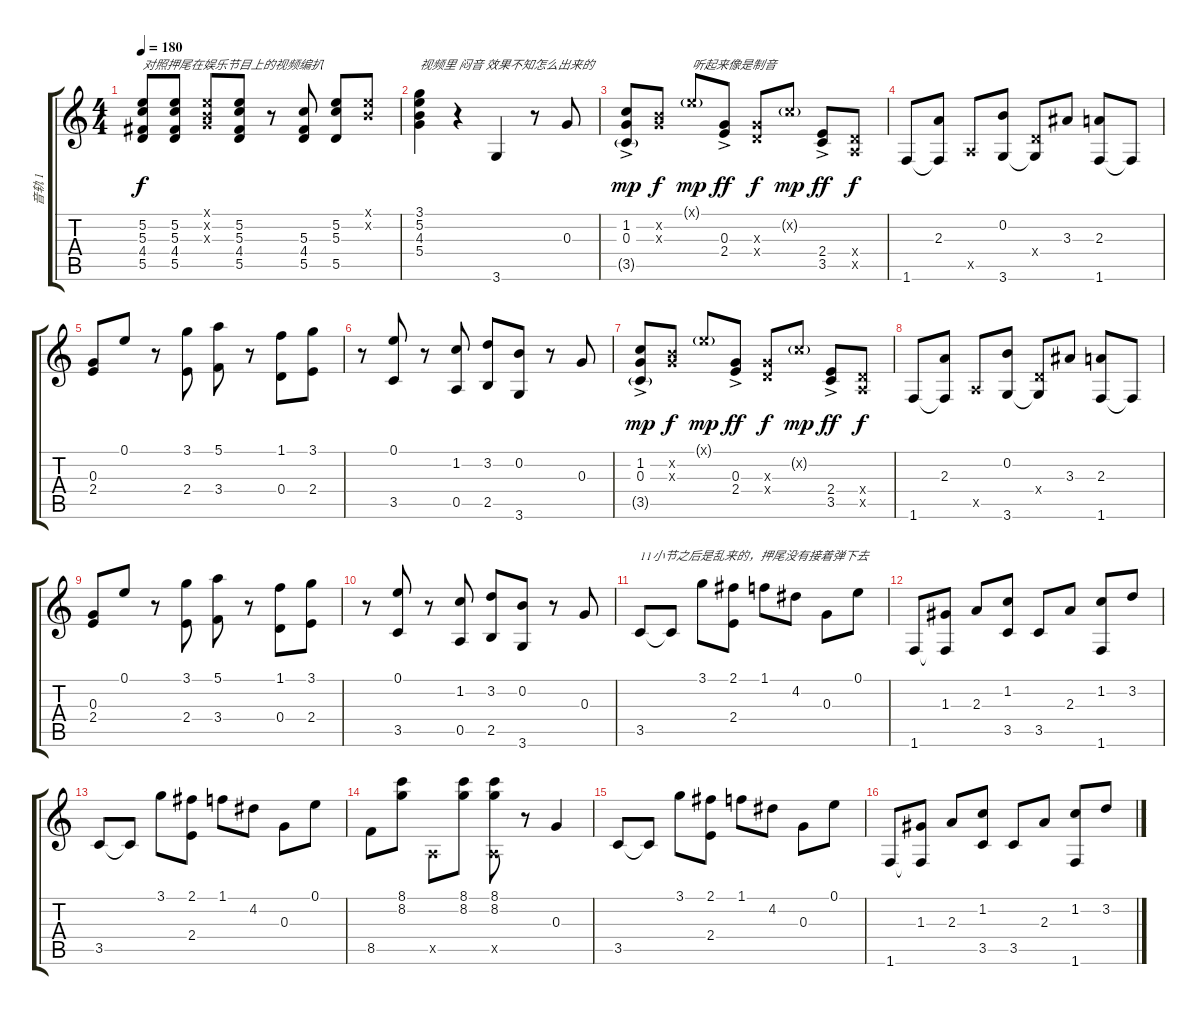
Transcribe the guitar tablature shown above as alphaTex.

\track ("音轨 1" "音轨 1") {instrument acousticguitarsteel}
\staff {score tabs}
\tuning (E4 B3 G3 D3 A2 E2) {hide}
\ts (4 4)
\tempo 180
\clef g2
\ks c
(5.2 5.3 4.4 5.5).8{txt "对照押尾在娱乐节目上的视频编扒" dy f instrument acousticguitarsteel} (5.2 5.3 4.4 5.5).8 (0.1{x} 0.2{x} 0.3{x}).8 (5.2 5.3 4.4 5.5).8 r.8 (5.3 4.4 5.5).8 (5.2 5.3 5.5).8 (0.1{x} 0.2{x}).8 |
(3.1 5.2 4.3 5.4).4{txt "视频里 闷音 效果不知怎么出来的"} r.4 3.6.4 r.8 0.3.8 |
(1.2 0.3{ac} 3.5{g}).8{dy mp} (0.2{x} 0.3{x}).8{dy f} 0.1{g x}.8{txt "听起来像是制音" dy mp} (0.3 2.4{ac}).8{dy ff} (0.3{x} 0.4{x}).8{dy f} 1.2{g x}.8{dy mp} (2.4 3.5{ac}).8{dy ff} (0.4{x} 0.5{x}).8{dy f} |
1.6.8 (2.3 1.6{t}).8 0.5{x}.8 (0.2 3.6).8 (0.4{x} 3.6{t}).8 3.3.8 (2.3 1.6).8 1.6{t}.8 |
(0.3 2.4).8 0.1.8 r.8 (3.1 2.4).8 (5.1 3.4).8 r.8 (1.1 0.4).8 (3.1 2.4).8 |
r.8 (0.1 3.5).8 r.8 (1.2 0.5).8 (3.2 2.5).8 (0.2 3.6).8 r.8 0.3.8 |
(1.2 0.3{ac} 3.5{g}).8{dy mp} (0.2{x} 0.3{x}).8{dy f} 0.1{g x}.8{dy mp} (0.3 2.4{ac}).8{dy ff} (0.3{x} 0.4{x}).8{dy f} 1.2{g x}.8{dy mp} (2.4 3.5{ac}).8{dy ff} (0.4{x} 0.5{x}).8{dy f} |
1.6.8 (2.3 1.6{t}).8 0.5{x}.8 (0.2 3.6).8 (0.4{x} 3.6{t}).8 3.3.8 (2.3 1.6).8 1.6{t}.8 |
(0.3 2.4).8 0.1.8 r.8 (3.1 2.4).8 (5.1 3.4).8 r.8 (1.1 0.4).8 (3.1 2.4).8 |
r.8 (0.1 3.5).8 r.8 (1.2 0.5).8 (3.2 2.5).8 (0.2 3.6).8 r.8 0.3.8 |
3.5.8{txt "11小节之后是乱来的，押尾没有接着弹下去"} 3.5{t}.8 3.1.8 (2.1 2.4).8 1.1.8 4.2.8 0.3.8 0.1.8 |
1.6.8 (1.3 1.6{t}).8 2.3.8 (1.2 3.5).8 3.5.8 2.3.8 (1.2 1.6).8 3.2.8 |
3.5.8 3.5{t}.8 3.1.8 (2.1 2.4).8 1.1.8 4.2.8 0.3.8 0.1.8 |
8.5.8 (8.1 8.2).8 0.5{x}.8 (8.1 8.2).8 (8.1 8.2 0.5{x}).8 r.8 0.3.4 |
3.5.8 3.5{t}.8 3.1.8 (2.1 2.4).8 1.1.8 4.2.8 0.3.8 0.1.8 |
1.6.8 (1.3 1.6{t}).8 2.3.8 (1.2 3.5).8 3.5.8 2.3.8 (1.2 1.6).8 3.2.8
